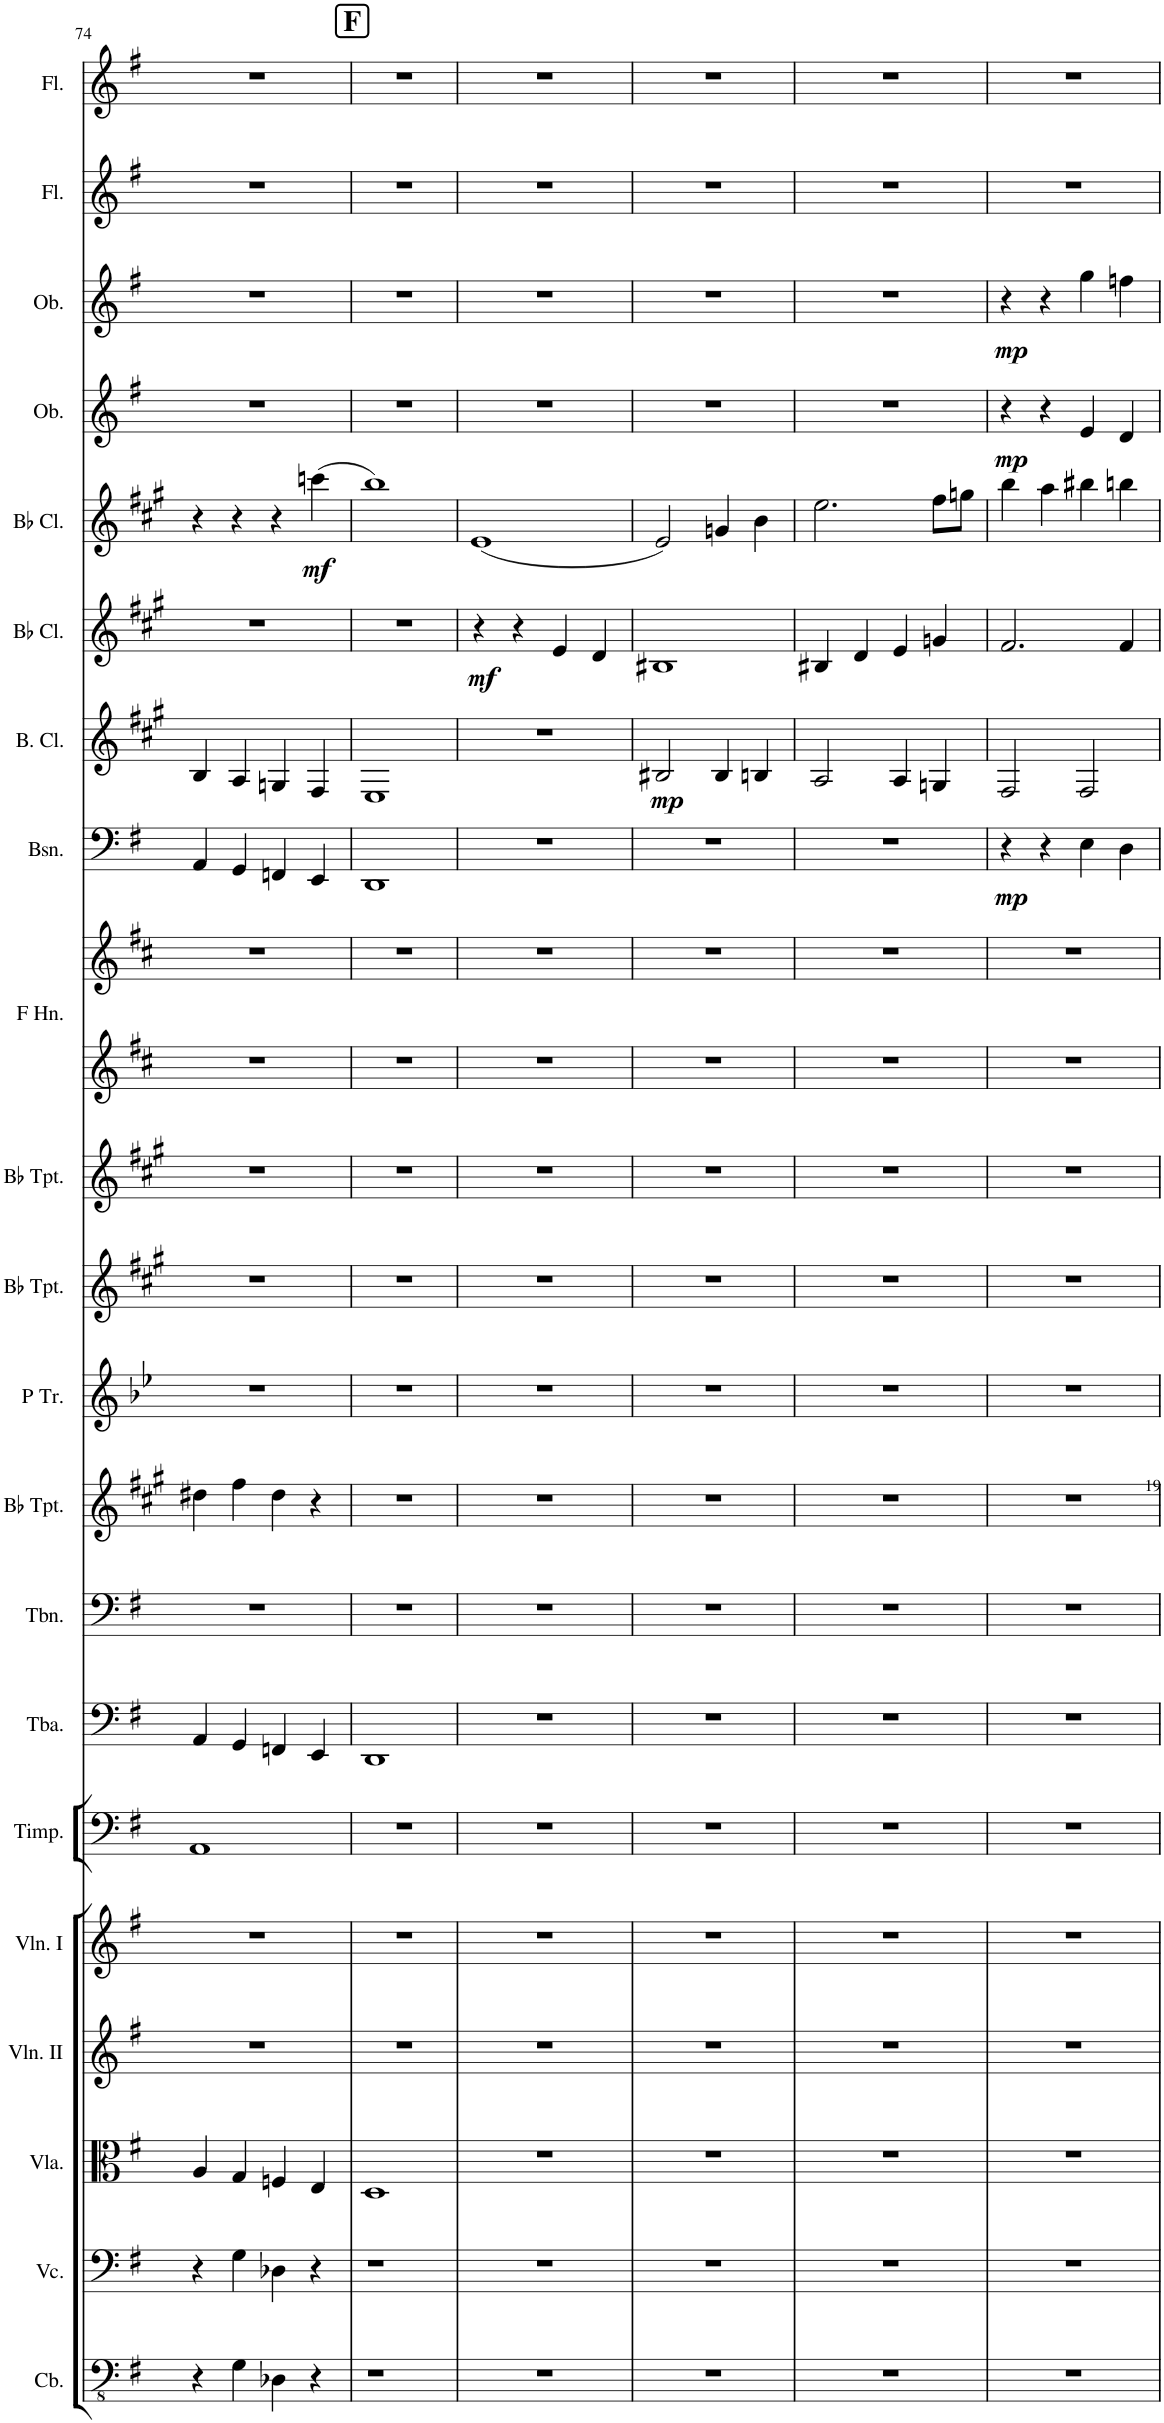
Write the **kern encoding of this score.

**kern	**kern	**kern	**kern	**kern	**kern	**kern	**kern	**kern	**kern	**kern	**kern	**kern	**kern	**kern	**dynam	**kern	**dynam	**kern	**dynam	**kern	**dynam	**kern	**dynam	**kern	**dynam	**kern	**kern
*part21	*part20	*part19	*part18	*part17	*part16	*part15	*part14	*part13	*part12	*part11	*part10	*part9	*part9	*part8	*part8	*part7	*part7	*part6	*part6	*part5	*part5	*part4	*part4	*part3	*part3	*part2	*part1
*staff22	*staff21	*staff20	*staff19	*staff18	*staff17	*staff16	*staff15	*staff14	*staff13	*staff12	*staff11	*staff10	*staff9	*staff8	*staff8	*staff7	*staff7	*staff6	*staff6	*staff5	*staff5	*staff4	*staff4	*staff3	*staff3	*staff2	*staff1
*I"Contrabasses	*I"Violoncellos	*I"Violas	*I"Violins II	*I"Violins I	*I"Timpani	*I"Tuba	*I"Trombone	*I"Trumpet 2	*I"Piccolo Trumpet	*I"Bb Trumpet	*I"Trumpet 1	*I"Horns in F	*	*I"Bassoons	*	*I"Bass Clarinet	*	*I"Clarinet 2	*	*I"Clarinet 1	*	*I"Oboe 2	*	*I"Oboe 1	*	*I"Flute 2	*I"Flute 1
*I'Cb.	*I'Vc.	*I'Vla.	*I'Vln. II	*I'Vln. I	*I'Timp.	*I'Tba.	*I'Tbn.	*	*I'P Tr.	*I'Bb Tpt.	*	*	*	*I'Bsn.	*	*I'B. Cl.	*	*	*	*	*	*I'Ob.	*	*I'Ob.	*	*I'Fl.	*I'Fl.
!!LO:PB:g=z
*clefFv4	*clefF4	*clefC3	*clefG2	*clefG2	*clefF4	*clefF4	*clefF4	*clefG2	*clefG2	*clefG2	*clefG2	*clefG2	*clefG2	*clefF4	*	*clefG2	*	*clefG2	*	*clefG2	*	*clefG2	*	*clefG2	*	*clefG2	*clefG2
*Trd7c12	*	*	*	*	*	*	*	*Trd1c2	*Trd2c3	*Trd1c2	*Trd1c2	*Trd4c7	*Trd4c7	*	*	*Trd8c14	*	*Trd1c2	*	*Trd1c2	*	*	*	*	*	*	*
*k[f#]	*k[f#]	*k[f#]	*k[f#]	*k[f#]	*k[f#]	*k[f#]	*k[f#]	*k[f#c#g#]	*k[b-e-]	*k[f#c#g#]	*k[f#c#g#]	*k[f#c#]	*k[f#c#]	*k[f#]	*	*k[f#c#g#]	*	*k[f#c#g#]	*	*k[f#c#g#]	*	*k[f#]	*	*k[f#]	*	*k[f#]	*k[f#]
*M4/4	*M4/4	*M4/4	*M4/4	*M4/4	*M4/4	*M4/4	*M4/4	*M4/4	*M4/4	*M4/4	*M4/4	*M4/4	*M4/4	*M4/4	*	*M4/4	*	*M4/4	*	*M4/4	*	*M4/4	*	*M4/4	*	*M4/4	*M4/4
=74	=74	=74	=74	=74	=74	=74	=74	=74	=74	=74	=74	=74	=74	=74	=74	=74	=74	=74	=74	=74	=74	=74	=74	=74	=74	=74	=74
4r	4r	4A/	1r	1r	1AA	4AA/	1r	4dd#X\	1r	1r	1r	1r	1r	4AA/	.	4B/	.	1r	.	4r	.	1r	.	1r	.	1r	1r
4GG\	4G\	4G/	.	.	.	4GG/	.	4ff#\	.	.	.	.	.	4GG/	.	4A/	.	.	.	4r	.	.	.	.	.	.	.
4DD-X\	4D-X\	4Fn/	.	.	.	4FFn/	.	4dd#\	.	.	.	.	.	4FFn/	.	4Gn/	.	.	.	4r	.	.	.	.	.	.	.
!	!	!	!	!	!	!	!	!	!	!	!	!	!	!	!	!	!	!	!	!	!LO:DY:b	!	!	!	!	!	!
4r	4r	4E/	.	.	.	4EE/	.	4r	.	.	.	.	.	4EE/	.	4F#/	.	.	.	(4cccn\	mf	.	.	.	.	.	.
!!LO:REH:place=s1:a:B:cj:fs=14:t=F
=75	=75	=75	=75	=75	=75	=75	=75	=75	=75	=75	=75	=75	=75	=75	=75	=75	=75	=75	=75	=75	=75	=75	=75	=75	=75	=75	=75
1r	1r	1D	1r	1r	1r	1DD	1r	1r	1r	1r	1r	1r	1r	1DD	.	1E	.	1r	.	1bb)	.	1r	.	1r	.	1r	1r
=76	=76	=76	=76	=76	=76	=76	=76	=76	=76	=76	=76	=76	=76	=76	=76	=76	=76	=76	=76	=76	=76	=76	=76	=76	=76	=76	=76
!	!	!	!	!	!	!	!	!	!	!	!	!	!	!	!	!	!	!	!LO:DY:b	!	!	!	!	!	!	!	!
1r	1r	1r	1r	1r	1r	1r	1r	1r	1r	1r	1r	1r	1r	1r	.	1r	.	4r	mf	(1e	.	1r	.	1r	.	1r	1r
.	.	.	.	.	.	.	.	.	.	.	.	.	.	.	.	.	.	4r	.	.	.	.	.	.	.	.	.
.	.	.	.	.	.	.	.	.	.	.	.	.	.	.	.	.	.	4e/	.	.	.	.	.	.	.	.	.
.	.	.	.	.	.	.	.	.	.	.	.	.	.	.	.	.	.	4d/	.	.	.	.	.	.	.	.	.
=77	=77	=77	=77	=77	=77	=77	=77	=77	=77	=77	=77	=77	=77	=77	=77	=77	=77	=77	=77	=77	=77	=77	=77	=77	=77	=77	=77
!	!	!	!	!	!	!	!	!	!	!	!	!	!	!	!	!	!LO:DY:b	!	!	!	!	!	!	!	!	!	!
1r	1r	1r	1r	1r	1r	1r	1r	1r	1r	1r	1r	1r	1r	1r	.	2B#X/	mp	1B#X	.	2e/)	.	1r	.	1r	.	1r	1r
.	.	.	.	.	.	.	.	.	.	.	.	.	.	.	.	4B#/	.	.	.	4gn/	.	.	.	.	.	.	.
.	.	.	.	.	.	.	.	.	.	.	.	.	.	.	.	4Bn/	.	.	.	4b\	.	.	.	.	.	.	.
=78	=78	=78	=78	=78	=78	=78	=78	=78	=78	=78	=78	=78	=78	=78	=78	=78	=78	=78	=78	=78	=78	=78	=78	=78	=78	=78	=78
1r	1r	1r	1r	1r	1r	1r	1r	1r	1r	1r	1r	1r	1r	1r	.	2A/	.	4B#X/	.	2.ee\	.	1r	.	1r	.	1r	1r
.	.	.	.	.	.	.	.	.	.	.	.	.	.	.	.	.	.	4d/	.	.	.	.	.	.	.	.	.
.	.	.	.	.	.	.	.	.	.	.	.	.	.	.	.	4A/	.	4e/	.	.	.	.	.	.	.	.	.
.	.	.	.	.	.	.	.	.	.	.	.	.	.	.	.	4Gn/	.	4gn/	.	8ff#\L	.	.	.	.	.	.	.
.	.	.	.	.	.	.	.	.	.	.	.	.	.	.	.	.	.	.	.	8ggn\J	.	.	.	.	.	.	.
=79	=79	=79	=79	=79	=79	=79	=79	=79	=79	=79	=79	=79	=79	=79	=79	=79	=79	=79	=79	=79	=79	=79	=79	=79	=79	=79	=79
!	!	!	!	!	!	!	!	!	!	!	!	!	!	!	!LO:DY:b	!	!	!	!	!	!	!	!LO:DY:b	!	!LO:DY:b	!	!
1r	1r	1r	1r	1r	1r	1r	1r	1r	1r	1r	1r	1r	1r	4r	mp	2F#/	.	2.f#/	.	4bb\	.	4r	mp	4r	mp	1r	1r
.	.	.	.	.	.	.	.	.	.	.	.	.	.	4r	.	.	.	.	.	4aa\	.	4r	.	4r	.	.	.
.	.	.	.	.	.	.	.	.	.	.	.	.	.	4E\	.	2F#/	.	.	.	4bb#X\	.	4e/	.	4gg\	.	.	.
.	.	.	.	.	.	.	.	.	.	.	.	.	.	4D\	.	.	.	4f#/	.	4bbn\	.	4d/	.	4ffn\	.	.	.
=	=	=	=	=	=	=	=	=	=	=	=	=	=	=	=	=	=	=	=	=	=	=	=	=	=	=	=
*-	*-	*-	*-	*-	*-	*-	*-	*-	*-	*-	*-	*-	*-	*-	*-	*-	*-	*-	*-	*-	*-	*-	*-	*-	*-	*-	*-
